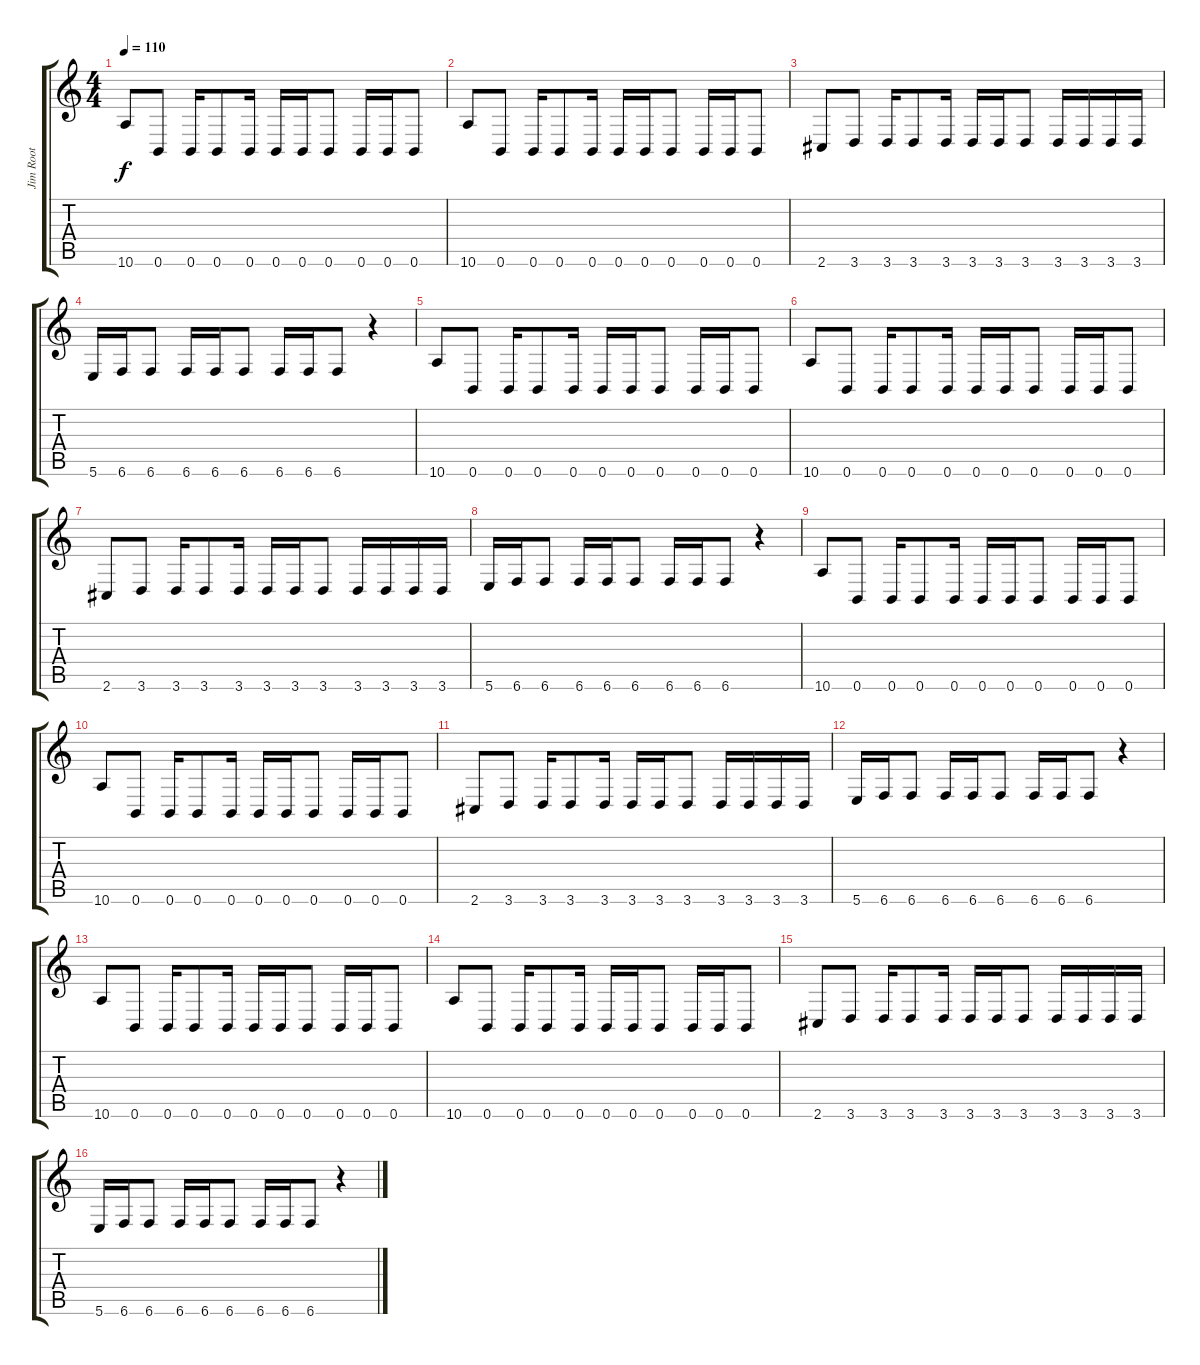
\track ("Jim Root" "Jim Root") {instrument distortionguitar}
\staff {score tabs}
\tuning (Db4 Ab3 E3 B2 Gb2 B1) {hide}
\ts (4 4)
\tempo 110
\clef g2
\ks c
10.6.8{dy f} 0.6.8 0.6.16 0.6.8 0.6.16 0.6.16 0.6.16 0.6.8 0.6.16 0.6.16 0.6.8 |
10.6.8 0.6.8 0.6.16 0.6.8 0.6.16 0.6.16 0.6.16 0.6.8 0.6.16 0.6.16 0.6.8 |
2.6.8 3.6.8 3.6.16 3.6.8 3.6.16 3.6.16 3.6.16 3.6.8 3.6.16 3.6.16 3.6.16 3.6.16 |
5.6.16 6.6.16 6.6.8 6.6.16 6.6.16 6.6.8 6.6.16 6.6.16 6.6.8 r.4 |
10.6.8 0.6.8 0.6.16 0.6.8 0.6.16 0.6.16 0.6.16 0.6.8 0.6.16 0.6.16 0.6.8 |
10.6.8 0.6.8 0.6.16 0.6.8 0.6.16 0.6.16 0.6.16 0.6.8 0.6.16 0.6.16 0.6.8 |
2.6.8 3.6.8 3.6.16 3.6.8 3.6.16 3.6.16 3.6.16 3.6.8 3.6.16 3.6.16 3.6.16 3.6.16 |
5.6.16 6.6.16 6.6.8 6.6.16 6.6.16 6.6.8 6.6.16 6.6.16 6.6.8 r.4 |
10.6.8 0.6.8 0.6.16 0.6.8 0.6.16 0.6.16 0.6.16 0.6.8 0.6.16 0.6.16 0.6.8 |
10.6.8 0.6.8 0.6.16 0.6.8 0.6.16 0.6.16 0.6.16 0.6.8 0.6.16 0.6.16 0.6.8 |
2.6.8 3.6.8 3.6.16 3.6.8 3.6.16 3.6.16 3.6.16 3.6.8 3.6.16 3.6.16 3.6.16 3.6.16 |
5.6.16 6.6.16 6.6.8 6.6.16 6.6.16 6.6.8 6.6.16 6.6.16 6.6.8 r.4 |
10.6.8 0.6.8 0.6.16 0.6.8 0.6.16 0.6.16 0.6.16 0.6.8 0.6.16 0.6.16 0.6.8 |
10.6.8 0.6.8 0.6.16 0.6.8 0.6.16 0.6.16 0.6.16 0.6.8 0.6.16 0.6.16 0.6.8 |
2.6.8 3.6.8 3.6.16 3.6.8 3.6.16 3.6.16 3.6.16 3.6.8 3.6.16 3.6.16 3.6.16 3.6.16 |
5.6.16 6.6.16 6.6.8 6.6.16 6.6.16 6.6.8 6.6.16 6.6.16 6.6.8 r.4
